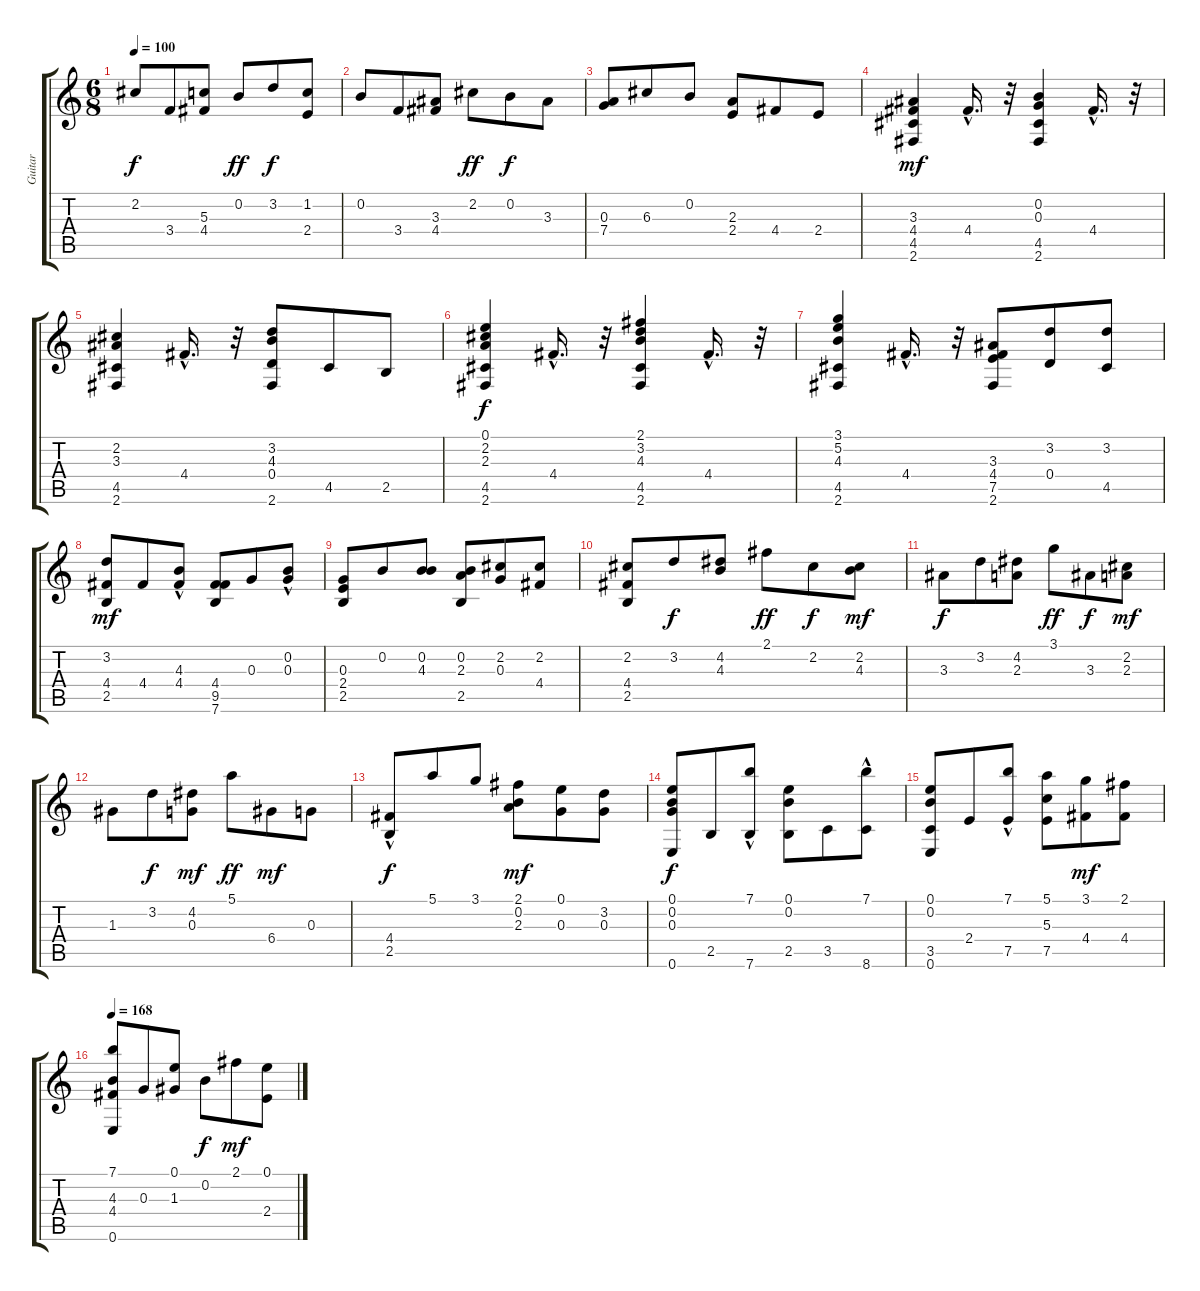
\track ("Guitar " "Guitar ") {instrument acousticguitarnylon}
\staff {score tabs}
\tuning (E4 B3 G3 D3 A2 E2) {hide}
\ts (6 8)
\tempo 100
\clef g2
\ks c
2.2.8{dy f} 3.4.8 (5.3 4.4).8 0.2.8{dy ff} 3.2.8{dy f} (1.2 2.4).8 |
0.2.8 3.4.8 (3.3 4.4).8 2.2.8{dy ff} 0.2.8{dy f} 3.3.8 |
(0.3 7.4).8 6.3.8 0.2.8 (2.3 2.4).8 4.4.8 2.4.8 |
(3.3 4.4 4.5 2.6).4{dy mf} 4.4{hac}.16{d} r.32 (0.2 0.3 4.5 2.6).4 4.4{hac}.16{d} r.32 |
(2.2 3.3 4.5 2.6).4 4.4{hac}.16{d} r.32 (3.2 4.3 0.4 2.6).8 4.5.8 2.5.8 |
(0.1 2.2 2.3 4.5 2.6).4{dy f} 4.4{hac}.16{d} r.32 (2.1 3.2 4.3 4.5 2.6).4 4.4{hac}.16{d} r.32 |
(3.1 5.2 4.3 4.5 2.6).4 4.4{hac}.16{d} r.32 (3.3 4.4 7.5 2.6).8 (3.2 0.4).8 (3.2 4.5).8 |
(3.2 4.4 2.5).8{dy mf} 4.4.8 (4.3{hac} 4.4).8 (4.4 9.5 7.6).8 0.3.8 (0.2{hac} 0.3).8 |
(0.3 2.4 2.5).8 0.2.8 (0.2 4.3).8 (0.2 2.3 2.5).8 (2.2 0.3).8 (2.2 4.4).8 |
(2.2 4.4 2.5).8 3.2.8{dy f} (4.2 4.3).8 2.1.8{dy ff} 2.2.8{dy f} (2.2 4.3).8{dy mf} |
3.3.8{dy f} 3.2.8 (4.2 2.3).8 3.1.8{dy ff} 3.3.8{dy f} (2.2 2.3).8{dy mf} |
1.3.8 3.2.8{dy f} (4.2 0.3).8{dy mf} 5.1.8{dy ff} 6.4.8{dy mf} 0.3.8 |
(4.4{hac} 2.5{hac}).8{dy f} 5.1.8 3.1.8 (2.1 0.2 2.3).8{dy mf} (0.1 0.3).8 (3.2 0.3).8 |
(0.1 0.2 0.3 0.6).8{dy f} 2.5.8 (7.1{hac} 7.6).8 (0.1 0.2 2.5).8 3.5.8 (7.1{hac} 8.6).8 |
(0.1 0.2 3.5 0.6).8 2.4.8 (7.1{hac} 7.5).8 (5.1 5.3 7.5).8 (3.1 4.4).8{dy mf} (2.1 4.4).8 |
\tempo 168
(7.1 4.3 4.4 0.6).8 0.3.8 (0.1 1.3).8 0.2.8{dy f} 2.1.8{dy mf} (0.1 2.4).8
